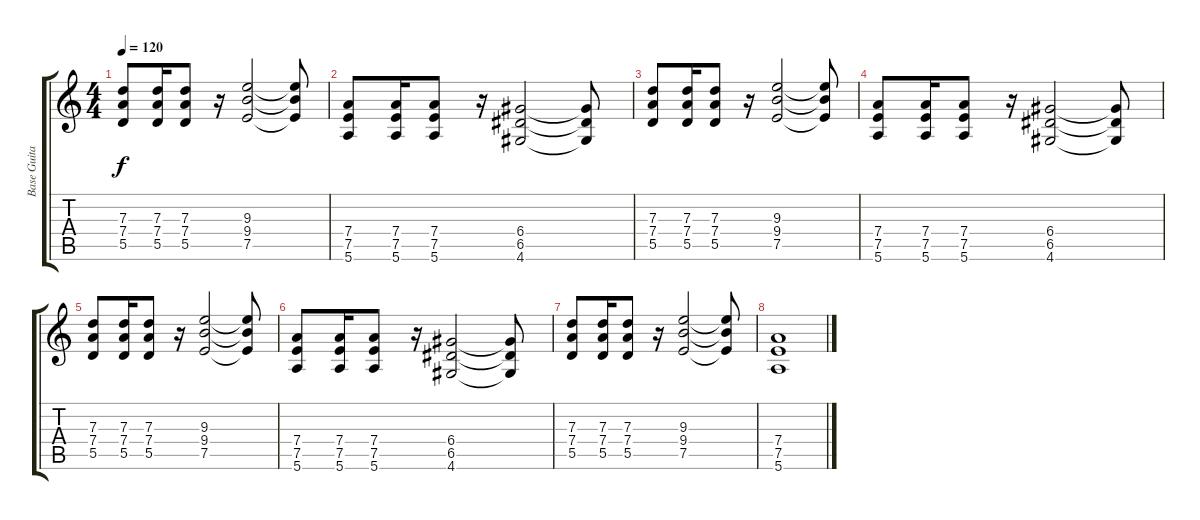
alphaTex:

\track ("Base Guitar" "Base Guita") {instrument acousticguitarsteel}
\staff {score tabs}
\tuning (E4 B3 G3 D3 A2 E2) {hide}
\ts (4 4)
\tempo 120
\clef g2
\ks c
(7.3 7.4 5.5).8{dy f} (7.3 7.4 5.5).16 (7.3 7.4 5.5).8 r.16 (9.3 9.4 7.5).2 (9.3{t} 9.4{t} 7.5{t}).8 |
(7.4 7.5 5.6).8 (7.4 7.5 5.6).16 (7.4 7.5 5.6).8 r.16 (6.4 6.5 4.6).2 (6.4{t} 6.5{t} 4.6{t}).8 |
(7.3 7.4 5.5).8 (7.3 7.4 5.5).16 (7.3 7.4 5.5).8 r.16 (9.3 9.4 7.5).2 (9.3{t} 9.4{t} 7.5{t}).8 |
(7.4 7.5 5.6).8 (7.4 7.5 5.6).16 (7.4 7.5 5.6).8 r.16 (6.4 6.5 4.6).2 (6.4{t} 6.5{t} 4.6{t}).8 |
(7.3 7.4 5.5).8 (7.3 7.4 5.5).16 (7.3 7.4 5.5).8 r.16 (9.3 9.4 7.5).2 (9.3{t} 9.4{t} 7.5{t}).8 |
(7.4 7.5 5.6).8 (7.4 7.5 5.6).16 (7.4 7.5 5.6).8 r.16 (6.4 6.5 4.6).2 (6.4{t} 6.5{t} 4.6{t}).8 |
(7.3 7.4 5.5).8 (7.3 7.4 5.5).16 (7.3 7.4 5.5).8 r.16 (9.3 9.4 7.5).2 (9.3{t} 9.4{t} 7.5{t}).8 |
(7.4 7.5 5.6).1
